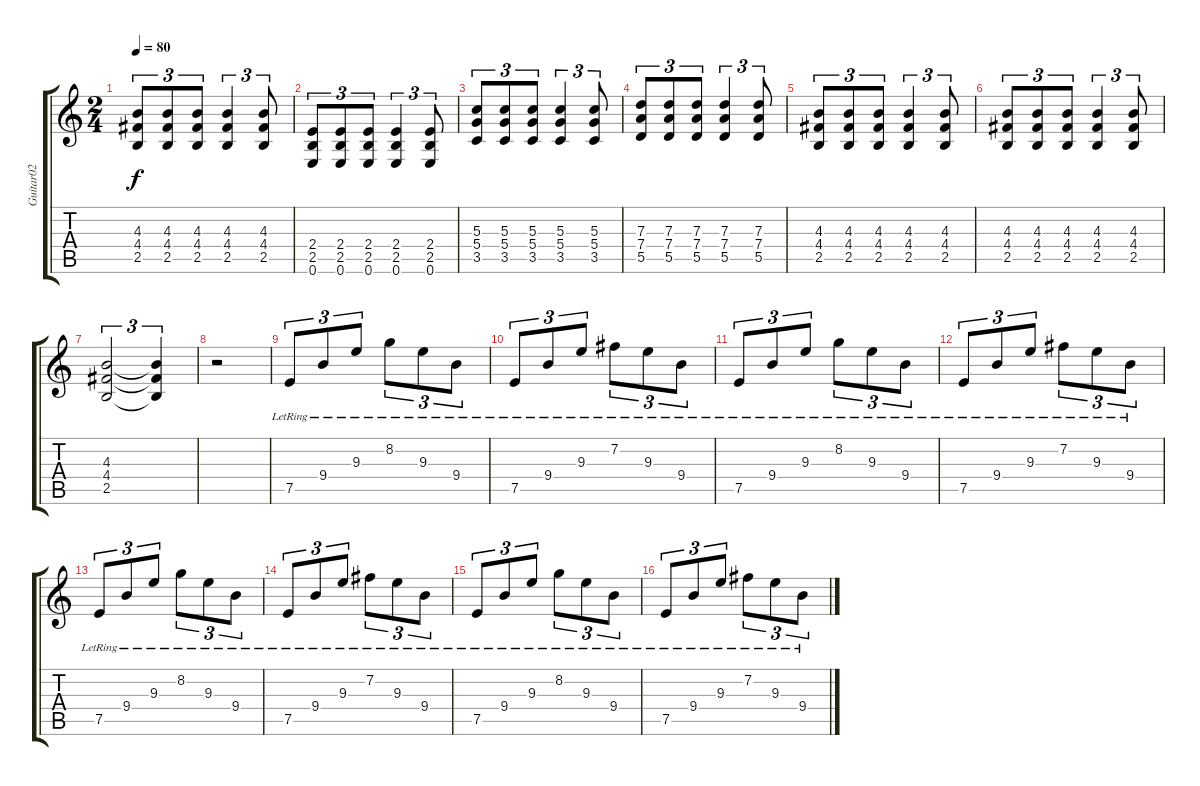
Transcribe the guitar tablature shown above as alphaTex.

\track ("Guitar02" "Guitar02") {instrument electricguitarclean}
\staff {score tabs}
\tuning (E4 B3 G3 D3 A2 E2) {hide}
\ts (2 4)
\tempo 80
\clef g2
\ks c
(4.3 4.4 2.5).8{tu (3 2) dy f} (4.3 4.4 2.5).8{tu (3 2)} (4.3 4.4 2.5).8{tu (3 2)} (4.3 4.4 2.5).4{tu (3 2)} (4.3 4.4 2.5).8{tu (3 2)} |
(2.4 2.5 0.6).8{tu (3 2)} (2.4 2.5 0.6).8{tu (3 2)} (2.4 2.5 0.6).8{tu (3 2)} (2.4 2.5 0.6).4{tu (3 2)} (2.4 2.5 0.6).8{tu (3 2)} |
(5.3 5.4 3.5).8{tu (3 2)} (5.3 5.4 3.5).8{tu (3 2)} (5.3 5.4 3.5).8{tu (3 2)} (5.3 5.4 3.5).4{tu (3 2)} (5.3 5.4 3.5).8{tu (3 2)} |
(7.3 7.4 5.5).8{tu (3 2)} (7.3 7.4 5.5).8{tu (3 2)} (7.3 7.4 5.5).8{tu (3 2)} (7.3 7.4 5.5).4{tu (3 2)} (7.3 7.4 5.5).8{tu (3 2)} |
(4.3 4.4 2.5).8{tu (3 2)} (4.3 4.4 2.5).8{tu (3 2)} (4.3 4.4 2.5).8{tu (3 2)} (4.3 4.4 2.5).4{tu (3 2)} (4.3 4.4 2.5).8{tu (3 2)} |
(4.3 4.4 2.5).8{tu (3 2)} (4.3 4.4 2.5).8{tu (3 2)} (4.3 4.4 2.5).8{tu (3 2)} (4.3 4.4 2.5).4{tu (3 2)} (4.3 4.4 2.5).8{tu (3 2)} |
(4.3 4.4 2.5).2{tu (3 2)} (4.3{t} 4.4{t} 2.5{t}).4{tu (3 2)} |
r.2 |
7.5{lr}.8{tu (3 2) volume 12} 9.4{lr}.8{tu (3 2)} 9.3{lr}.8{tu (3 2)} 8.2{lr}.8{tu (3 2)} 9.3{lr}.8{tu (3 2)} 9.4{lr}.8{tu (3 2)} |
7.5{lr}.8{tu (3 2)} 9.4{lr}.8{tu (3 2)} 9.3{lr}.8{tu (3 2)} 7.2{lr}.8{tu (3 2)} 9.3{lr}.8{tu (3 2)} 9.4{lr}.8{tu (3 2)} |
7.5{lr}.8{tu (3 2)} 9.4{lr}.8{tu (3 2)} 9.3{lr}.8{tu (3 2)} 8.2{lr}.8{tu (3 2)} 9.3{lr}.8{tu (3 2)} 9.4{lr}.8{tu (3 2)} |
7.5{lr}.8{tu (3 2)} 9.4{lr}.8{tu (3 2)} 9.3{lr}.8{tu (3 2)} 7.2{lr}.8{tu (3 2)} 9.3{lr}.8{tu (3 2)} 9.4{lr}.8{tu (3 2)} |
7.5{lr}.8{tu (3 2)} 9.4{lr}.8{tu (3 2)} 9.3{lr}.8{tu (3 2)} 8.2{lr}.8{tu (3 2)} 9.3{lr}.8{tu (3 2)} 9.4{lr}.8{tu (3 2)} |
7.5{lr}.8{tu (3 2)} 9.4{lr}.8{tu (3 2)} 9.3{lr}.8{tu (3 2)} 7.2{lr}.8{tu (3 2)} 9.3{lr}.8{tu (3 2)} 9.4{lr}.8{tu (3 2)} |
7.5{lr}.8{tu (3 2)} 9.4{lr}.8{tu (3 2)} 9.3{lr}.8{tu (3 2)} 8.2{lr}.8{tu (3 2)} 9.3{lr}.8{tu (3 2)} 9.4{lr}.8{tu (3 2)} |
7.5{lr}.8{tu (3 2)} 9.4{lr}.8{tu (3 2)} 9.3{lr}.8{tu (3 2)} 7.2{lr}.8{tu (3 2)} 9.3{lr}.8{tu (3 2)} 9.4{lr}.8{tu (3 2)}
